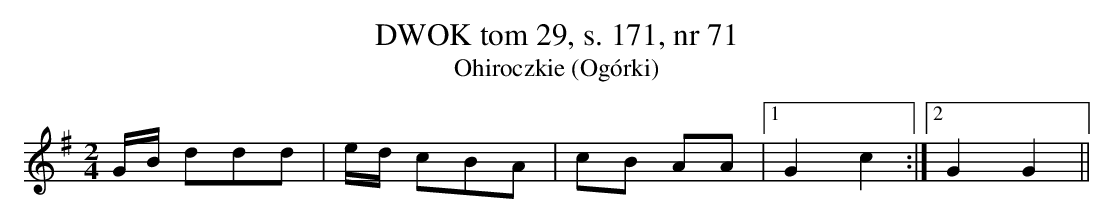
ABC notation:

X:1
T: DWOK tom 29, s. 171, nr 71
T:  Ohiroczkie (Ogórki)
L:1/8
M:2/4
K:G
G/B/ ddd|e/d/ cBA|cB AA|[1 G2c2:|[2G2G2||
